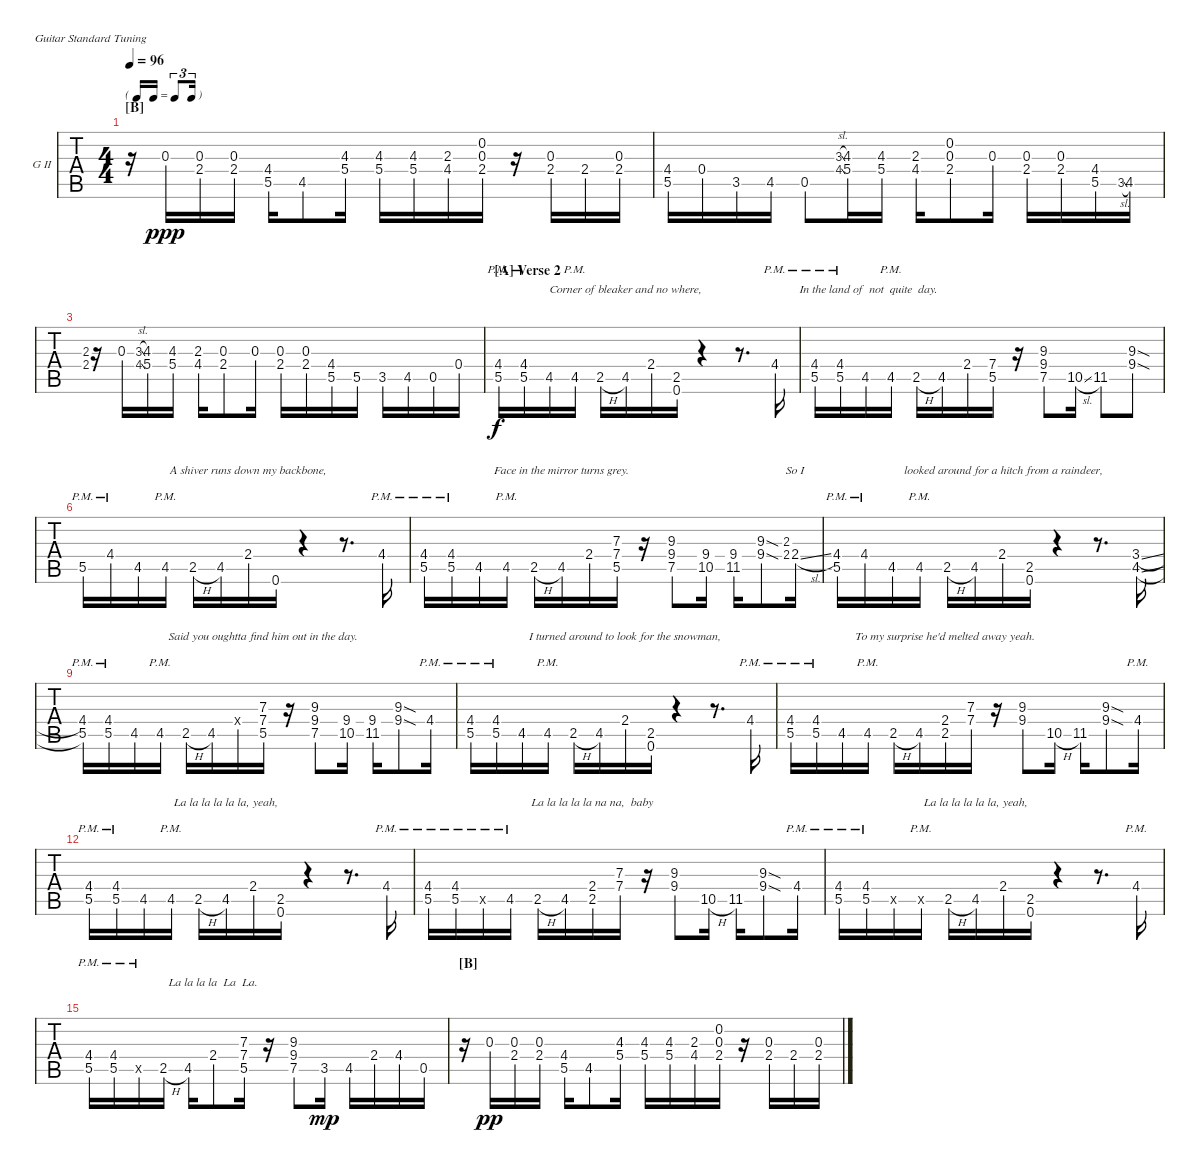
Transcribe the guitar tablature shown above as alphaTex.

\bracketExtendMode nobrackets
\firstSystemTrackNameOrientation horizontal
\otherSystemsTrackNameOrientation horizontal
\defaultBarNumberDisplay FirstOfSystem
\track ("Guitar II" "G II") {instrument distortionguitar}
\staff {tabs}
\tuning (E4 B3 G3 D3 A2 E2)
\ts (4 4)
\tf triplet16th
\section ("B" "")
\tempo 96
\clef g2
\ks a
r.16{dy f} 0.3.16{dy ppp} (0.3 2.4).16 (0.3 2.4).16 (4.4 5.5).16 4.5{st}.8 (4.3 5.4).16 (4.3 5.4).16 (4.3 5.4).16 (2.3 4.4).16 (0.2 0.3 2.4).16 r.16 (0.3 2.4).16 2.4.16 (0.3 2.4).16 |
(4.4 5.5).16 0.4.16 3.5.16 4.5.16 0.5.8 (3.3{sl} 4.4{sl}).8{gr} (4.3 5.4).16 (4.3 5.4).16 (2.3 4.4).16 (0.2{st} 0.3{st} 2.4{st}).8 0.3.16 (0.3 2.4).16 (0.3 2.4).16 (4.4 5.5).16 3.5{sl}.8{gr} 4.5.16 |
(2.3 2.4).8{gr} r.16 0.3.16 (3.3{sl} 4.4{sl}).8{gr} (4.3 5.4).16 (4.3 5.4).16 (2.3 4.4).16 (0.3{st} 2.4{st}).8 0.3.16 (0.3 2.4).16 (0.3 2.4).16 (4.4 5.5).16 5.5.16 3.5.16 4.5.16 0.5{st}.16 0.4.16 |
\section ("A" "Verse 2")
\scale
0.5 (4.4{pm} 5.5{pm}).16{lyrics (0 "") lyrics (1 "") lyrics (2 "") lyrics (3 "") lyrics (4 "") dy f} (4.4{pm} 5.5{pm}).16{lyrics (0 "") lyrics (1 "") lyrics (2 "") lyrics (3 "") lyrics (4 "")} 4.5.16{lyrics (0 "") lyrics (1 "") lyrics (2 "") lyrics (3 "") lyrics (4 "")} 4.5{pm}.16{lyrics (0 "") lyrics (1 "") lyrics (2 "") lyrics (3 "") lyrics (4 "")} 2.5{h}.16{lyrics (0 "") lyrics (1 "") lyrics (2 "") lyrics (3 "") lyrics (4 "")} 4.5.16{lyrics (0 "") lyrics (1 "Corner of bleaker and no where,") lyrics (2 "") lyrics (3 "") lyrics (4 "")} 2.4.16{lyrics (0 "") lyrics (1 "") lyrics (2 "") lyrics (3 "") lyrics (4 "")} (2.5 0.6).16{lyrics (0 "") lyrics (1 "") lyrics (2 "") lyrics (3 "") lyrics (4 "")} r.4 r.8{d} 4.4{pm}.16{lyrics (0 "") lyrics (1 "") lyrics (2 "") lyrics (3 "") lyrics (4 "")} |
\scale
0.5 (4.4{pm} 5.5{pm}).16{lyrics (0 "") lyrics (1 "") lyrics (2 "") lyrics (3 "") lyrics (4 "")} (4.4{pm} 5.5{pm}).16{lyrics (0 "") lyrics (1 "") lyrics (2 "") lyrics (3 "") lyrics (4 "")} 4.5.16{lyrics (0 "") lyrics (1 "  In the land of  not  quite  day.") lyrics (2 "") lyrics (3 "") lyrics (4 "")} 4.5{pm}.16{lyrics (0 "") lyrics (1 "") lyrics (2 "") lyrics (3 "") lyrics (4 "")} 2.5{h}.16{lyrics (0 "") lyrics (1 "") lyrics (2 "") lyrics (3 "") lyrics (4 "")} 4.5.16{lyrics (0 "") lyrics (1 "") lyrics (2 "") lyrics (3 "") lyrics (4 "")} 2.4.16{lyrics (0 "") lyrics (1 "") lyrics (2 "") lyrics (3 "") lyrics (4 "")} (7.4 5.5).16{lyrics (0 "") lyrics (1 "") lyrics (2 "") lyrics (3 "") lyrics (4 "")} r.16 (9.3{st} 9.4{st} 7.5{st}).8{lyrics (0 "") lyrics (1 "") lyrics (2 "") lyrics (3 "") lyrics (4 "")} 10.5{sl}.16{lyrics (0 "") lyrics (1 "") lyrics (2 "") lyrics (3 "") lyrics (4 "")} 11.5.8{lyrics (0 "") lyrics (1 "") lyrics (2 "") lyrics (3 "") lyrics (4 "")} (9.3{sod} 9.4{sod}).8{lyrics (0 "") lyrics (1 "") lyrics (2 "") lyrics (3 "") lyrics (4 "")} |
\scale
0.408037 5.5{pm}.16{lyrics (0 "") lyrics (1 "") lyrics (2 "") lyrics (3 "") lyrics (4 "")} 4.4{pm}.16{lyrics (0 "") lyrics (1 "") lyrics (2 "") lyrics (3 "") lyrics (4 "")} 4.5.16{lyrics (0 "") lyrics (1 "") lyrics (2 "") lyrics (3 "") lyrics (4 "")} 4.5{pm}.16{lyrics (0 "") lyrics (1 "") lyrics (2 "") lyrics (3 "") lyrics (4 "")} 2.5{h}.16{lyrics (0 "") lyrics (1 "") lyrics (2 "") lyrics (3 "") lyrics (4 "")} 4.5.16{lyrics (0 "") lyrics (1 "") lyrics (2 "") lyrics (3 "") lyrics (4 "")} 2.4.16{lyrics (0 "") lyrics (1 "A shiver runs down my backbone,") lyrics (2 "") lyrics (3 "") lyrics (4 "")} 0.6.16{lyrics (0 "") lyrics (1 "") lyrics (2 "") lyrics (3 "") lyrics (4 "")} r.4 r.8{d} 4.4{pm}.16{lyrics (0 "") lyrics (1 "") lyrics (2 "") lyrics (3 "") lyrics (4 "")} |
\scale
0.591963 (4.4{pm} 5.5{pm}).16{lyrics (0 "") lyrics (1 "") lyrics (2 "") lyrics (3 "") lyrics (4 "")} (4.4{pm} 5.5{pm}).16{lyrics (0 "") lyrics (1 "") lyrics (2 "") lyrics (3 "") lyrics (4 "")} 4.5.16{lyrics (0 "") lyrics (1 "") lyrics (2 "") lyrics (3 "") lyrics (4 "")} 4.5{pm}.16{lyrics (0 "") lyrics (1 "") lyrics (2 "") lyrics (3 "") lyrics (4 "")} 2.5{h}.16{lyrics (0 "") lyrics (1 "") lyrics (2 "") lyrics (3 "") lyrics (4 "")} 4.5.16{lyrics (0 "") lyrics (1 "Face in the mirror turns grey.") lyrics (2 "") lyrics (3 "") lyrics (4 "")} 2.4.16{lyrics (0 "") lyrics (1 "") lyrics (2 "") lyrics (3 "") lyrics (4 "")} (7.3 7.4 5.5).16{lyrics (0 "") lyrics (1 "") lyrics (2 "") lyrics (3 "") lyrics (4 "")} r.16 (9.3{st} 9.4{st} 7.5{st}).8{lyrics (0 "") lyrics (1 "") lyrics (2 "") lyrics (3 "") lyrics (4 "")} (9.4 10.5).16{lyrics (0 "") lyrics (1 "") lyrics (2 "") lyrics (3 "") lyrics (4 "")} (9.4 11.5).16{lyrics (0 "") lyrics (1 "") lyrics (2 "") lyrics (3 "") lyrics (4 "")} (9.3{sod} 9.4{sod}).8{lyrics (0 "") lyrics (1 "") lyrics (2 "") lyrics (3 "") lyrics (4 "")} (2.3 2.4).8{lyrics (0 "") lyrics (1 "") lyrics (2 "") lyrics (3 "") lyrics (4 "") gr} 2.4{sl}.16{lyrics (0 "") lyrics (1 "So I") lyrics (2 "") lyrics (3 "") lyrics (4 "")} |
\scale
0.5 (4.4{pm} 5.5{pm}).16{lyrics (0 "") lyrics (1 "") lyrics (2 "") lyrics (3 "") lyrics (4 "")} 4.4{pm}.16{lyrics (0 "") lyrics (1 "") lyrics (2 "") lyrics (3 "") lyrics (4 "")} 4.5.16{lyrics (0 "") lyrics (1 "") lyrics (2 "") lyrics (3 "") lyrics (4 "")} 4.5{pm}.16{lyrics (0 "") lyrics (1 "") lyrics (2 "") lyrics (3 "") lyrics (4 "")} 2.5{h}.16{lyrics (0 "") lyrics (1 "") lyrics (2 "") lyrics (3 "") lyrics (4 "")} 4.5.16{lyrics (0 "") lyrics (1 "") lyrics (2 "") lyrics (3 "") lyrics (4 "")} 2.4.16{lyrics (0 "") lyrics (1 " looked around for a hitch from a raindeer,") lyrics (2 "") lyrics (3 "") lyrics (4 "")} (2.5 0.6).16{lyrics (0 "") lyrics (1 "") lyrics (2 "") lyrics (3 "") lyrics (4 "")} r.4 r.8{d} (3.4{sl} 4.5{sl}).16{lyrics (0 "") lyrics (1 "") lyrics (2 "") lyrics (3 "") lyrics (4 "")} |
\scale
0.5 (4.4{pm} 5.5{pm}).16{lyrics (0 "") lyrics (1 "") lyrics (2 "") lyrics (3 "") lyrics (4 "")} (4.4{pm} 5.5{pm}).16{lyrics (0 "") lyrics (1 "") lyrics (2 "") lyrics (3 "") lyrics (4 "")} 4.5.16{lyrics (0 "") lyrics (1 "") lyrics (2 "") lyrics (3 "") lyrics (4 "")} 4.5{pm}.16{lyrics (0 "") lyrics (1 "") lyrics (2 "") lyrics (3 "") lyrics (4 "")} 2.5{h}.16{lyrics (0 "") lyrics (1 "") lyrics (2 "") lyrics (3 "") lyrics (4 "")} 4.5.16{lyrics (0 "") lyrics (1 "") lyrics (2 "") lyrics (3 "") lyrics (4 "")} 2.4{x}.16{lyrics (0 "") lyrics (1 "") lyrics (2 "") lyrics (3 "") lyrics (4 "")} (7.3 7.4 5.5).16{lyrics (0 "") lyrics (1 "Said you oughtta find him out in the day.") lyrics (2 "") lyrics (3 "") lyrics (4 "")} r.16 (9.3{st} 9.4{st} 7.5{st}).8{lyrics (0 "") lyrics (1 "") lyrics (2 "") lyrics (3 "") lyrics (4 "")} (9.4 10.5).16{lyrics (0 "") lyrics (1 "") lyrics (2 "") lyrics (3 "") lyrics (4 "")} (9.4 11.5).16{lyrics (0 "") lyrics (1 "") lyrics (2 "") lyrics (3 "") lyrics (4 "")} (9.3{sod} 9.4{sod}).8{lyrics (0 "") lyrics (1 "") lyrics (2 "") lyrics (3 "") lyrics (4 "")} 4.4{pm}.16{lyrics (0 "") lyrics (1 "") lyrics (2 "") lyrics (3 "") lyrics (4 "")} |
\scale
0.5 (5.5{pm} 4.4{pm}).16{lyrics (0 "") lyrics (1 "") lyrics (2 "") lyrics (3 "") lyrics (4 "")} (5.5{pm} 4.4{pm}).16{lyrics (0 "") lyrics (1 "") lyrics (2 "") lyrics (3 "") lyrics (4 "")} 4.5.16{lyrics (0 "") lyrics (1 "") lyrics (2 "") lyrics (3 "") lyrics (4 "")} 4.5{pm}.16{lyrics (0 "") lyrics (1 "") lyrics (2 "") lyrics (3 "") lyrics (4 "")} 2.5{h}.16{lyrics (0 "") lyrics (1 "") lyrics (2 "") lyrics (3 "") lyrics (4 "")} 4.5.16{lyrics (0 "") lyrics (1 "") lyrics (2 "") lyrics (3 "") lyrics (4 "")} 2.4.16{lyrics (0 "") lyrics (1 "I turned around to look for the snowman,") lyrics (2 "") lyrics (3 "") lyrics (4 "")} (2.5 0.6).16{lyrics (0 "") lyrics (1 "") lyrics (2 "") lyrics (3 "") lyrics (4 "")} r.4 r.8{d} 4.4{pm}.16{lyrics (0 "") lyrics (1 "") lyrics (2 "") lyrics (3 "") lyrics (4 "")} |
\scale
0.5 (4.4{pm} 5.5{pm}).16{lyrics (0 "") lyrics (1 "") lyrics (2 "") lyrics (3 "") lyrics (4 "")} (4.4{pm} 5.5{pm}).16{lyrics (0 "") lyrics (1 "") lyrics (2 "") lyrics (3 "") lyrics (4 "")} 4.5.16{lyrics (0 "") lyrics (1 "") lyrics (2 "") lyrics (3 "") lyrics (4 "")} 4.5{pm}.16{lyrics (0 "") lyrics (1 "") lyrics (2 "") lyrics (3 "") lyrics (4 "")} 2.5{h}.16{lyrics (0 "") lyrics (1 "") lyrics (2 "") lyrics (3 "") lyrics (4 "")} 4.5.16{lyrics (0 "") lyrics (1 "") lyrics (2 "") lyrics (3 "") lyrics (4 "")} (2.4 2.5).16{lyrics (0 "") lyrics (1 "To my surprise he'd melted away yeah.") lyrics (2 "") lyrics (3 "") lyrics (4 "")} (7.3 7.4).16{lyrics (0 "") lyrics (1 "") lyrics (2 "") lyrics (3 "") lyrics (4 "")} r.16 (9.3{st} 9.4{st}).8{lyrics (0 "") lyrics (1 "") lyrics (2 "") lyrics (3 "") lyrics (4 "")} 10.5{h}.16{lyrics (0 "") lyrics (1 "") lyrics (2 "") lyrics (3 "") lyrics (4 "")} 11.5.16{lyrics (0 "") lyrics (1 "") lyrics (2 "") lyrics (3 "") lyrics (4 "")} (9.3{sod} 9.4{sod}).8{lyrics (0 "") lyrics (1 "") lyrics (2 "") lyrics (3 "") lyrics (4 "")} 4.4{pm}.16{lyrics (0 "") lyrics (1 "") lyrics (2 "") lyrics (3 "") lyrics (4 "")} |
\scale
0.5 (5.5{pm} 4.4{pm}).16{lyrics (0 "") lyrics (1 "") lyrics (2 "") lyrics (3 "") lyrics (4 "")} (5.5{pm} 4.4{pm}).16{lyrics (0 "") lyrics (1 "") lyrics (2 "") lyrics (3 "") lyrics (4 "")} 4.5.16{lyrics (0 "") lyrics (1 "") lyrics (2 "") lyrics (3 "") lyrics (4 "")} 4.5{pm}.16{lyrics (0 "") lyrics (1 "") lyrics (2 "") lyrics (3 "") lyrics (4 "")} 2.5{h}.16{lyrics (0 "") lyrics (1 "") lyrics (2 "") lyrics (3 "") lyrics (4 "")} 4.5.16{lyrics (0 "") lyrics (1 "La la la la la la, yeah,") lyrics (2 "") lyrics (3 "") lyrics (4 "")} 2.4.16{lyrics (0 "") lyrics (1 "") lyrics (2 "") lyrics (3 "") lyrics (4 "")} (2.5 0.6).16{lyrics (0 "") lyrics (1 "") lyrics (2 "") lyrics (3 "") lyrics (4 "")} r.4 r.8{d} 4.4{pm}.16{lyrics (0 "") lyrics (1 "") lyrics (2 "") lyrics (3 "") lyrics (4 "")} |
\scale
0.5 (4.4{pm} 5.5{pm}).16{lyrics (0 "") lyrics (1 "") lyrics (2 "") lyrics (3 "") lyrics (4 "")} (4.4{pm} 5.5{pm}).16{lyrics (0 "") lyrics (1 "") lyrics (2 "") lyrics (3 "") lyrics (4 "")} 4.5{pm x}.16{lyrics (0 "") lyrics (1 "") lyrics (2 "") lyrics (3 "") lyrics (4 "")} 4.5{pm}.16{lyrics (0 "") lyrics (1 "") lyrics (2 "") lyrics (3 "") lyrics (4 "")} 2.5{h}.16{lyrics (0 "") lyrics (1 "") lyrics (2 "") lyrics (3 "") lyrics (4 "")} 4.5.16{lyrics (0 "") lyrics (1 "") lyrics (2 "") lyrics (3 "") lyrics (4 "")} (2.4 2.5).16{lyrics (0 "") lyrics (1 "La la la la la na na,  baby") lyrics (2 "") lyrics (3 "") lyrics (4 "")} (7.3 7.4).16{lyrics (0 "") lyrics (1 "") lyrics (2 "") lyrics (3 "") lyrics (4 "")} r.16 (9.3{st} 9.4{st}).8{lyrics (0 "") lyrics (1 "") lyrics (2 "") lyrics (3 "") lyrics (4 "")} 10.5{h}.16{lyrics (0 "") lyrics (1 "") lyrics (2 "") lyrics (3 "") lyrics (4 "")} 11.5.16{lyrics (0 "") lyrics (1 "") lyrics (2 "") lyrics (3 "") lyrics (4 "")} (9.3{sod} 9.4{sod}).8{lyrics (0 "") lyrics (1 "") lyrics (2 "") lyrics (3 "") lyrics (4 "")} 4.4{pm}.16{lyrics (0 "") lyrics (1 "") lyrics (2 "") lyrics (3 "") lyrics (4 "")} |
\scale
0.5 (5.5{pm} 4.4{pm}).16{lyrics (0 "") lyrics (1 "") lyrics (2 "") lyrics (3 "") lyrics (4 "")} (5.5{pm} 4.4{pm}).16{lyrics (0 "") lyrics (1 "") lyrics (2 "") lyrics (3 "") lyrics (4 "")} 4.5{x}.16{lyrics (0 "") lyrics (1 "") lyrics (2 "") lyrics (3 "") lyrics (4 "")} 4.5{pm x}.16{lyrics (0 "") lyrics (1 "") lyrics (2 "") lyrics (3 "") lyrics (4 "")} 2.5{h}.16{lyrics (0 "") lyrics (1 "") lyrics (2 "") lyrics (3 "") lyrics (4 "")} 4.5.16{lyrics (0 "") lyrics (1 "La la la la la la, yeah,") lyrics (2 "") lyrics (3 "") lyrics (4 "")} 2.4.16{lyrics (0 "") lyrics (1 "") lyrics (2 "") lyrics (3 "") lyrics (4 "")} (2.5 0.6).16{lyrics (0 "") lyrics (1 "") lyrics (2 "") lyrics (3 "") lyrics (4 "")} r.4 r.8{d} 4.4{pm}.16{lyrics (0 "") lyrics (1 "") lyrics (2 "") lyrics (3 "") lyrics (4 "")} |
\scale
0.5 (4.4{pm} 5.5{pm}).16{lyrics (0 "") lyrics (1 "") lyrics (2 "") lyrics (3 "") lyrics (4 "")} (4.4{pm} 5.5{pm}).16{lyrics (0 "") lyrics (1 "") lyrics (2 "") lyrics (3 "") lyrics (4 "")} 4.5{pm x}.16{lyrics (0 "") lyrics (1 "") lyrics (2 "") lyrics (3 "") lyrics (4 "")} 2.5{h}.16{lyrics (0 "") lyrics (1 "") lyrics (2 "") lyrics (3 "") lyrics (4 "")} 4.5.16{lyrics (0 "") lyrics (1 "") lyrics (2 "") lyrics (3 "") lyrics (4 "")} 2.4{st}.8{lyrics (0 "") lyrics (1 "La la la la  La  La.  ") lyrics (2 "") lyrics (3 "") lyrics (4 "")} (7.3 7.4 5.5).16{lyrics (0 "") lyrics (1 "") lyrics (2 "") lyrics (3 "") lyrics (4 "")} r.16 (9.3{st} 9.4{st} 7.5{st}).8{lyrics (0 "") lyrics (1 "") lyrics (2 "") lyrics (3 "") lyrics (4 "")} 3.5.16{dy mp} 4.5.16 2.4.16 4.4.16 0.5.16 |
\section ("B" "")
r.16 0.3.16{dy pp} (0.3 2.4).16 (0.3 2.4).16 (4.4 5.5).16 4.5{st}.8 (4.3 5.4).16 (4.3 5.4).16 (4.3 5.4).16 (2.3 4.4).16 (0.2 0.3 2.4).16 r.16 (0.3 2.4).16 2.4.16 (0.3 2.4).16
